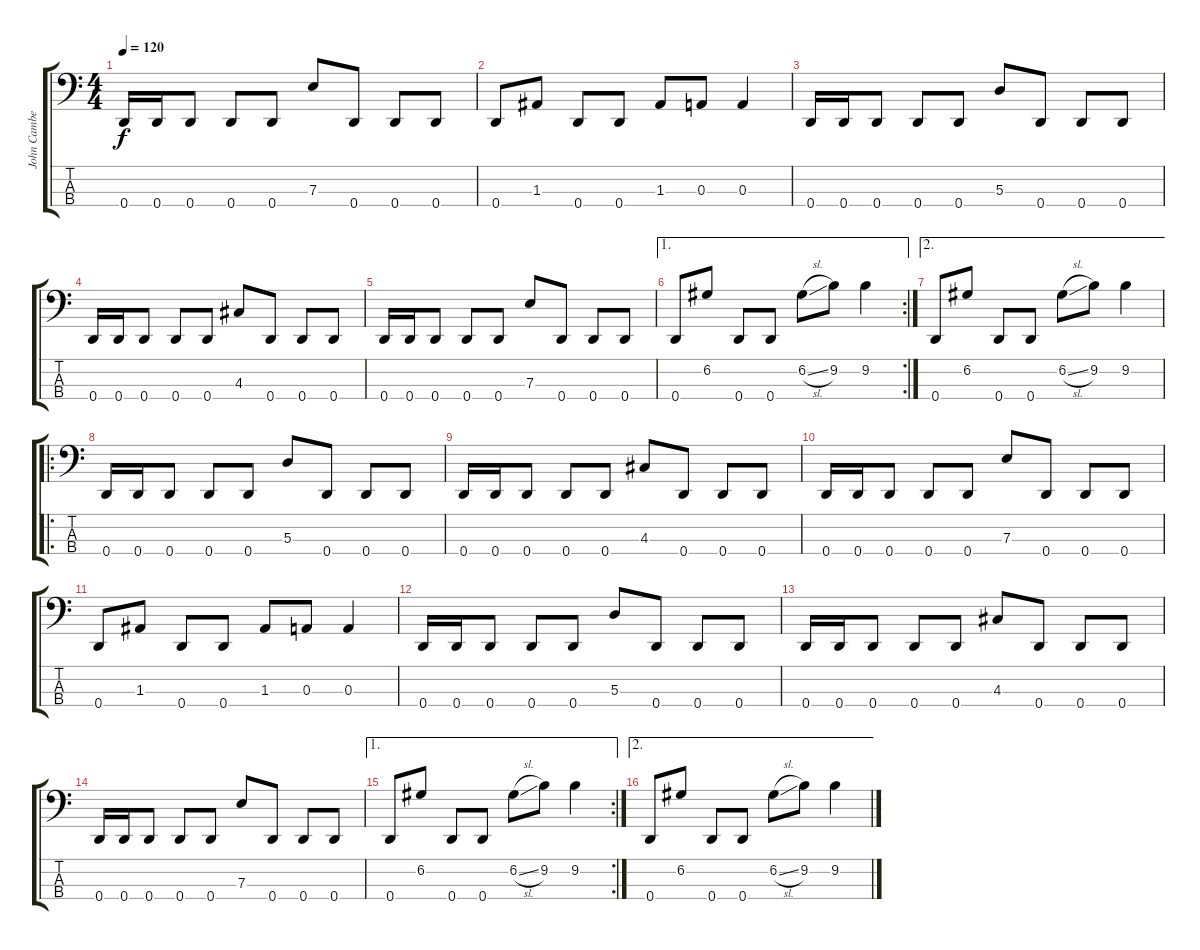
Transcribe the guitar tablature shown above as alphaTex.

\track ("John Cambell" "John Cambe") {instrument electricbasspick}
\staff {score tabs}
\tuning (G2 D2 A1 D1) {hide}
\ts (4 4)
\tempo 120
\clef f4
\ks c
0.4.16{dy f} 0.4.16 0.4.8 0.4.8 0.4.8 7.3.8 0.4.8 0.4.8 0.4.8 |
0.4.8 1.3.8 0.4.8 0.4.8 1.3.8 0.3.8 0.3.4 |
0.4.16 0.4.16 0.4.8 0.4.8 0.4.8 5.3.8 0.4.8 0.4.8 0.4.8 |
0.4.16 0.4.16 0.4.8 0.4.8 0.4.8 4.3.8 0.4.8 0.4.8 0.4.8 |
0.4.16 0.4.16 0.4.8 0.4.8 0.4.8 7.3.8 0.4.8 0.4.8 0.4.8 |
\ae 1
\rc 2
0.4.8 6.2.8 0.4.8 0.4.8 6.2{sl}.8 9.2.8 9.2.4 |
\ae 2
0.4.8 6.2.8 0.4.8 0.4.8 6.2{sl}.8 9.2.8 9.2.4 |
\ro
0.4.16 0.4.16 0.4.8 0.4.8 0.4.8 5.3.8 0.4.8 0.4.8 0.4.8 |
0.4.16 0.4.16 0.4.8 0.4.8 0.4.8 4.3.8 0.4.8 0.4.8 0.4.8 |
0.4.16 0.4.16 0.4.8 0.4.8 0.4.8 7.3.8 0.4.8 0.4.8 0.4.8 |
0.4.8 1.3.8 0.4.8 0.4.8 1.3.8 0.3.8 0.3.4 |
0.4.16 0.4.16 0.4.8 0.4.8 0.4.8 5.3.8 0.4.8 0.4.8 0.4.8 |
0.4.16 0.4.16 0.4.8 0.4.8 0.4.8 4.3.8 0.4.8 0.4.8 0.4.8 |
0.4.16 0.4.16 0.4.8 0.4.8 0.4.8 7.3.8 0.4.8 0.4.8 0.4.8 |
\ae 1
\rc 2
0.4.8 6.2.8 0.4.8 0.4.8 6.2{sl}.8 9.2.8 9.2.4 |
\ae 2
0.4.8 6.2.8 0.4.8 0.4.8 6.2{sl}.8 9.2.8 9.2.4
